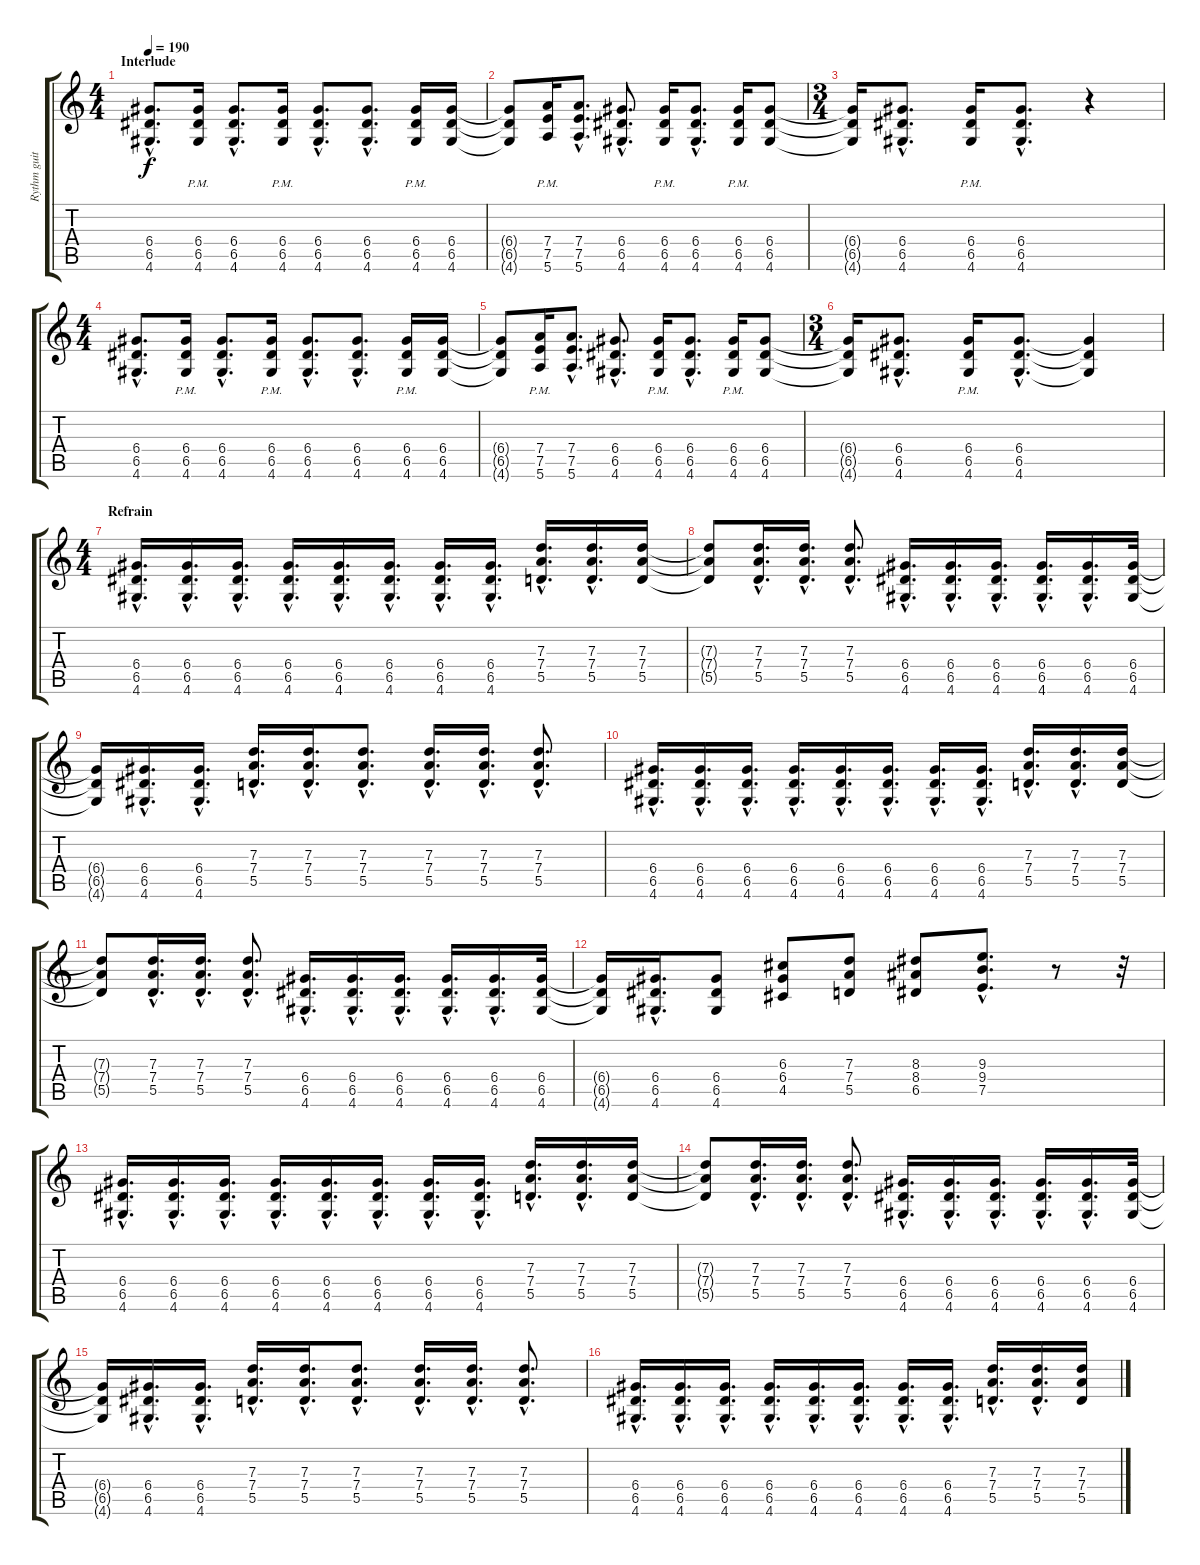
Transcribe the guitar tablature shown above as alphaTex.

\track ("Rythm guitar" "Rythm guit") {instrument overdrivenguitar}
\staff {score tabs}
\tuning (E4 B3 G3 D3 A2 E2) {hide}
\ts (4 4)
\section ("" "Interlude")
\tempo 190
\clef g2
\ks c
(6.4{hac} 6.5{hac} 4.6{hac}).8{d dy f} (6.4{pm} 6.5{pm} 4.6{pm}).16 (6.4{hac} 6.5{hac} 4.6{hac}).8{d} (6.4{pm} 6.5{pm} 4.6{pm}).16 (6.4{hac} 6.5{hac} 4.6{hac}).8{d} (6.4{hac} 6.5{hac} 4.6{hac}).8{d} (6.4{pm} 6.5{pm} 4.6{pm}).16 (6.4 6.5 4.6).16 |
(6.4{t} 6.5{t} 4.6{t}).8 (7.4{pm} 7.5{pm} 5.6{pm}).16 (7.4{hac} 7.5{hac} 5.6{hac}).8{d} (6.4{hac} 6.5{hac} 4.6{hac}).8{d} (6.4{pm} 6.5{pm} 4.6{pm}).16 (6.4{hac} 6.5{hac} 4.6{hac}).8{d} (6.4{pm} 6.5{pm} 4.6{pm}).16 (6.4 6.5 4.6).8 |
\ts (3 4)
(6.4{t} 6.5{t} 4.6{t}).16 (6.4{hac} 6.5{hac} 4.6{hac}).8{d} (6.4{pm} 6.5{pm} 4.6{pm}).16 (6.4{hac} 6.5{hac} 4.6{hac}).8{d} r.4 |
\ts (4 4)
(6.4{hac} 6.5{hac} 4.6{hac}).8{d} (6.4{pm} 6.5{pm} 4.6{pm}).16 (6.4{hac} 6.5{hac} 4.6{hac}).8{d} (6.4{pm} 6.5{pm} 4.6{pm}).16 (6.4{hac} 6.5{hac} 4.6{hac}).8{d} (6.4{hac} 6.5{hac} 4.6{hac}).8{d} (6.4{pm} 6.5{pm} 4.6{pm}).16 (6.4 6.5 4.6).16 |
(6.4{t} 6.5{t} 4.6{t}).8 (7.4{pm} 7.5{pm} 5.6{pm}).16 (7.4{hac} 7.5{hac} 5.6{hac}).8{d} (6.4{hac} 6.5{hac} 4.6{hac}).8{d} (6.4{pm} 6.5{pm} 4.6{pm}).16 (6.4{hac} 6.5{hac} 4.6{hac}).8{d} (6.4{pm} 6.5{pm} 4.6{pm}).16 (6.4 6.5 4.6).8 |
\ts (3 4)
(6.4{t} 6.5{t} 4.6{t}).16 (6.4{hac} 6.5{hac} 4.6{hac}).8{d} (6.4{pm} 6.5{pm} 4.6{pm}).16 (6.4{hac} 6.5{hac} 4.6{hac}).8{d} (6.4{t} 6.5{t} 4.6{t}).4 |
\ts (4 4)
\section ("" "Refrain")
(6.4{hac} 6.5{hac} 4.6{hac}).16{d} (6.4{hac} 6.5{hac} 4.6{hac}).16{d} (6.4{hac} 6.5{hac} 4.6{hac}).16{d} (6.4{hac} 6.5{hac} 4.6{hac}).16{d} (6.4{hac} 6.5{hac} 4.6{hac}).16{d} (6.4{hac} 6.5{hac} 4.6{hac}).16{d} (6.4{hac} 6.5{hac} 4.6{hac}).16{d} (6.4{hac} 6.5{hac} 4.6{hac}).16{d} (7.3{hac} 7.4{hac} 5.5{hac}).16{d} (7.3{hac} 7.4{hac} 5.5{hac}).16{d} (7.3 7.4 5.5).16 |
(7.3{t} 7.4{t} 5.5{t}).8 (7.3{hac} 7.4{hac} 5.5{hac}).16{d} (7.3{hac} 7.4{hac} 5.5{hac}).16{d} (7.3{hac} 7.4{hac} 5.5{hac}).8{d} (6.4{hac} 6.5{hac} 4.6{hac}).16{d} (6.4{hac} 6.5{hac} 4.6{hac}).16{d} (6.4{hac} 6.5{hac} 4.6{hac}).16{d} (6.4{hac} 6.5{hac} 4.6{hac}).16{d} (6.4{hac} 6.5{hac} 4.6{hac}).16{d} (6.4 6.5 4.6).32 |
(6.4{t} 6.5{t} 4.6{t}).16 (6.4{hac} 6.5{hac} 4.6{hac}).16{d} (6.4{hac} 6.5{hac} 4.6{hac}).16{d} (7.3{hac} 7.4{hac} 5.5{hac}).16{d} (7.3{hac} 7.4{hac} 5.5{hac}).16{d} (7.3{hac} 7.4{hac} 5.5{hac}).8{d} (7.3{hac} 7.4{hac} 5.5{hac}).16{d} (7.3{hac} 7.4{hac} 5.5{hac}).16{d} (7.3{hac} 7.4{hac} 5.5{hac}).8{d} |
(6.4{hac} 6.5{hac} 4.6{hac}).16{d} (6.4{hac} 6.5{hac} 4.6{hac}).16{d} (6.4{hac} 6.5{hac} 4.6{hac}).16{d} (6.4{hac} 6.5{hac} 4.6{hac}).16{d} (6.4{hac} 6.5{hac} 4.6{hac}).16{d} (6.4{hac} 6.5{hac} 4.6{hac}).16{d} (6.4{hac} 6.5{hac} 4.6{hac}).16{d} (6.4{hac} 6.5{hac} 4.6{hac}).16{d} (7.3{hac} 7.4{hac} 5.5{hac}).16{d} (7.3{hac} 7.4{hac} 5.5{hac}).16{d} (7.3 7.4 5.5).16 |
(7.3{t} 7.4{t} 5.5{t}).8 (7.3{hac} 7.4{hac} 5.5{hac}).16{d} (7.3{hac} 7.4{hac} 5.5{hac}).16{d} (7.3{hac} 7.4{hac} 5.5{hac}).8{d} (6.4{hac} 6.5{hac} 4.6{hac}).16{d} (6.4{hac} 6.5{hac} 4.6{hac}).16{d} (6.4{hac} 6.5{hac} 4.6{hac}).16{d} (6.4{hac} 6.5{hac} 4.6{hac}).16{d} (6.4{hac} 6.5{hac} 4.6{hac}).16{d} (6.4 6.5 4.6).32 |
(6.4{t} 6.5{t} 4.6{t}).16 (6.4{hac} 6.5{hac} 4.6{hac}).16{d} (6.4 6.5 4.6).8 (6.3 6.4 4.5).8 (7.3 7.4 5.5).8 (8.3 8.4 6.5).8 (9.3{hac} 9.4{hac} 7.5{hac}).8{d} r.8 r.32 |
(6.4{hac} 6.5{hac} 4.6{hac}).16{d} (6.4{hac} 6.5{hac} 4.6{hac}).16{d} (6.4{hac} 6.5{hac} 4.6{hac}).16{d} (6.4{hac} 6.5{hac} 4.6{hac}).16{d} (6.4{hac} 6.5{hac} 4.6{hac}).16{d} (6.4{hac} 6.5{hac} 4.6{hac}).16{d} (6.4{hac} 6.5{hac} 4.6{hac}).16{d} (6.4{hac} 6.5{hac} 4.6{hac}).16{d} (7.3{hac} 7.4{hac} 5.5{hac}).16{d} (7.3{hac} 7.4{hac} 5.5{hac}).16{d} (7.3 7.4 5.5).16 |
(7.3{t} 7.4{t} 5.5{t}).8 (7.3{hac} 7.4{hac} 5.5{hac}).16{d} (7.3{hac} 7.4{hac} 5.5{hac}).16{d} (7.3{hac} 7.4{hac} 5.5{hac}).8{d} (6.4{hac} 6.5{hac} 4.6{hac}).16{d} (6.4{hac} 6.5{hac} 4.6{hac}).16{d} (6.4{hac} 6.5{hac} 4.6{hac}).16{d} (6.4{hac} 6.5{hac} 4.6{hac}).16{d} (6.4{hac} 6.5{hac} 4.6{hac}).16{d} (6.4 6.5 4.6).32 |
(6.4{t} 6.5{t} 4.6{t}).16 (6.4{hac} 6.5{hac} 4.6{hac}).16{d} (6.4{hac} 6.5{hac} 4.6{hac}).16{d} (7.3{hac} 7.4{hac} 5.5{hac}).16{d} (7.3{hac} 7.4{hac} 5.5{hac}).16{d} (7.3{hac} 7.4{hac} 5.5{hac}).8{d} (7.3{hac} 7.4{hac} 5.5{hac}).16{d} (7.3{hac} 7.4{hac} 5.5{hac}).16{d} (7.3{hac} 7.4{hac} 5.5{hac}).8{d} |
(6.4{hac} 6.5{hac} 4.6{hac}).16{d} (6.4{hac} 6.5{hac} 4.6{hac}).16{d} (6.4{hac} 6.5{hac} 4.6{hac}).16{d} (6.4{hac} 6.5{hac} 4.6{hac}).16{d} (6.4{hac} 6.5{hac} 4.6{hac}).16{d} (6.4{hac} 6.5{hac} 4.6{hac}).16{d} (6.4{hac} 6.5{hac} 4.6{hac}).16{d} (6.4{hac} 6.5{hac} 4.6{hac}).16{d} (7.3{hac} 7.4{hac} 5.5{hac}).16{d} (7.3{hac} 7.4{hac} 5.5{hac}).16{d} (7.3 7.4 5.5).16
